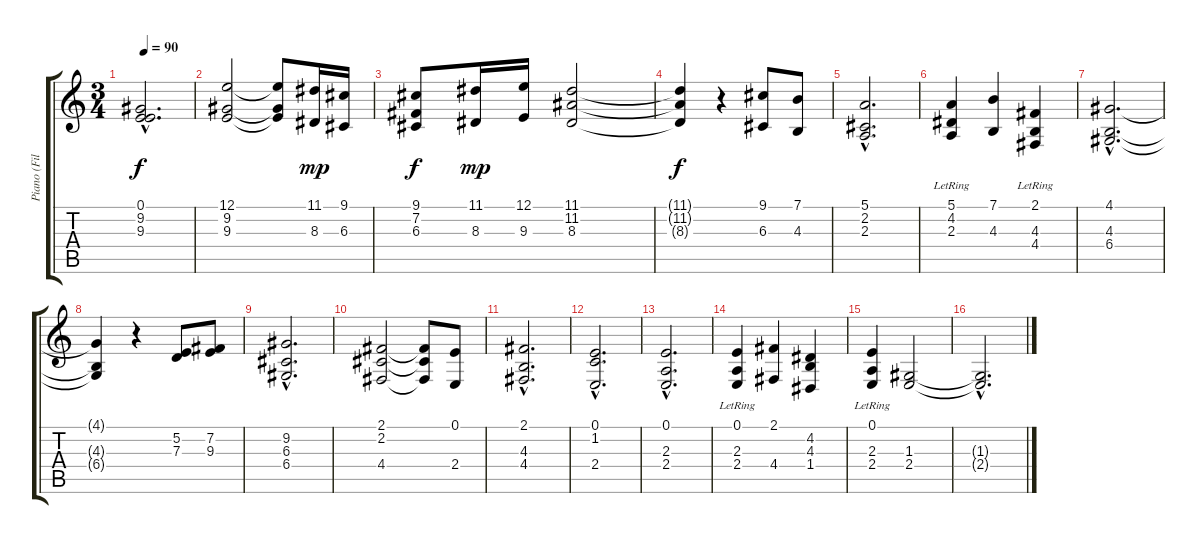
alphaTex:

\track ("Piano (Fills)" "Piano (Fil") {instrument acousticgrandpiano}
\staff {score tabs}
\tuning (E4 B3 G3 D3 A2 E2) {hide}
\ts (3 4)
\tempo 90
\clef g2
\ks c
(0.1{hac} 9.2{hac} 9.3{hac}).2{d dy f} |
(12.1 9.2 9.3).2 (12.1{t} 9.2{t} 9.3{t}).8 (11.1 8.3).16{dy mp} (9.1 6.3).16 |
(9.1 7.2 6.3).8{dy f} (11.1 8.3).16{dy mp} (12.1 9.3).16 (11.1 11.2 8.3).2 |
(11.1{t} 11.2{t} 8.3{t}).4{dy f} r.4 (9.1 6.3).8 (7.1 4.3).8 |
(5.1{hac} 2.2{hac} 2.3{hac}).2{d} |
(5.1 4.2{lr} 2.3).4 (7.1 4.3).4 (2.1 4.3{lr} 4.4).4 |
(4.1{hac} 4.3{hac} 6.4{hac}).2{d} |
(4.1{t} 4.3{t} 6.4{t}).4 r.4 (5.2 7.3).8 (7.2 9.3).8 |
(9.2{hac} 6.3{hac} 6.4{hac}).2{d} |
(2.1 2.2 4.4).2 (2.1{t} 2.2{t} 4.4{t}).8 (0.1 2.4).8 |
(2.1{hac} 4.3{hac} 4.4{hac}).2{d} |
(0.1{hac} 1.2{hac} 2.4{hac}).2{d} |
(0.1{hac} 2.3{hac} 2.4{hac}).2{d} |
(0.1 2.3{lr} 2.4).4 (2.1 4.4).4 (4.2 4.3 1.4).4 |
(0.1{lr} 2.3 2.4).4 (1.3 2.4).2 |
(1.3{hac t} 2.4{hac t}).2{d}
